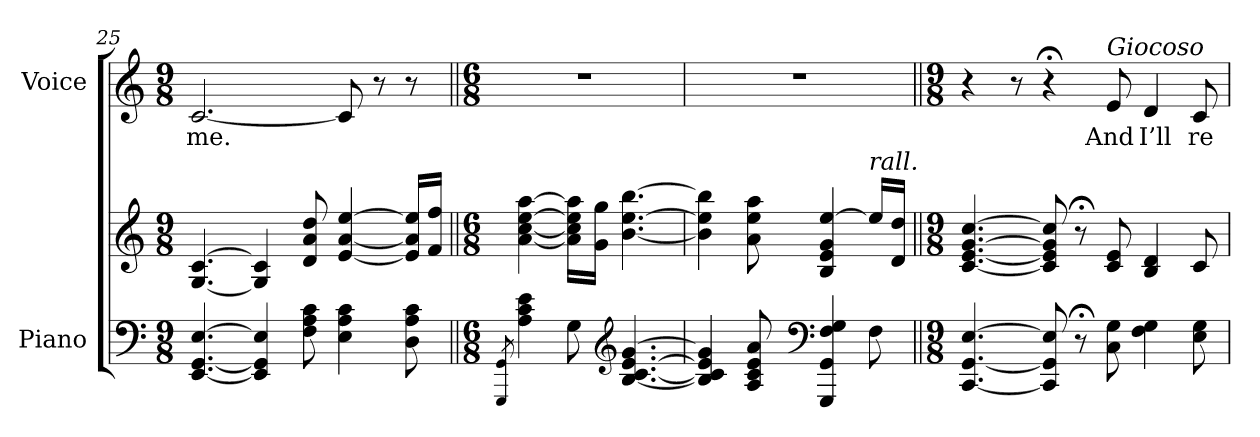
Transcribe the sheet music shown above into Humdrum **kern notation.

**kern	**kern	**kern	**text
*part2	*part2	*part1	*part1
*staff3	*staff2	*staff1	*staff1
*I"Piano	*	*I"Voice	*
*I'Pno	*	*	*
*clefF4	*clefG2	*clefG2	*
*k[]	*k[]	*k[]	*
*M9/8	*M9/8	*M9/8	*
=25	=25	=25	=25
[4.EE/ [4.GG/ [4.E/	[4.G/ [4.c/	[2.c/	me.
4EE/] 4GG/] 4E/]	4G/] 4c/]	.	.
8F\ 8A\ 8c\	8d/ 8a/ 8dd/	.	.
4E\ 4A\ 4c\	[4e/ [4a/ [4ee/	8c/]	.
.	.	8r	.
8D\ 8A\ 8c\	16e/] 16a/] 16ee/]LL	8r	.
.	16f/ 16ff/JJ	.	.
=26||	=26||	=26||	=26||
*M6/8	*M6/8	*M6/8	*
8qGGG/ 8qGG/	.	.	.
4A\ 4c\ 4e\	[4a\ [<4cc\ [4ee\ [4aa\	2.r	.
8G\	16a\] 16cc\] 16ee\] 16aa\]LL	.	.
.	16g\ 16gg\JJ	.	.
*clefG2	*	*	*
[4.B/ [<4.c/ [>4.e/ [4.g/	[4.b\ [4.ee\ [4.bb\	.	.
=27	=27	=27	=27
4B/] 4c/] 4e/] 4g/]	4b\] 4ee\] 4bb\]	2.r	.
8A/ 8c/ 8e/ 8a/	8a\ 8ee\ 8aa\	.	.
*clefF4	*	*	*
4GGG/ 4GG/ 4F/ 4G/	4B/ 4e/ 4g/ [<4ee/	.	.
!	!LO:TX:i:t=rall.	!	!
8F\	16ee/LL]	.	.
.	16d/ 16dd/JJ	.	.
=28||	=28||	=28||	=28||
*M9/8	*M9/8	*M9/8	*
[4.CC/ [4.GG/ [4.E/	[4.c/ [4.e/ [>4.g/ [4.cc/	4r	.
.	.	8r	.
8CC/] 8GG/] 8E/]	8c/] 8e/] 8g/] 8cc/]	4r;<	.
8r;<	8r;<	.	.
!	!	!LO:TX:i:t=Giocoso	!
8C\ 8G\	8c/ 8e/	8e/	And
4F\ 4G\	4B/ 4d/	4d/	I’ll
8E\ 8G\	8c/	8c/	re-
=	=	=	=
*-	*-	*-	*-
